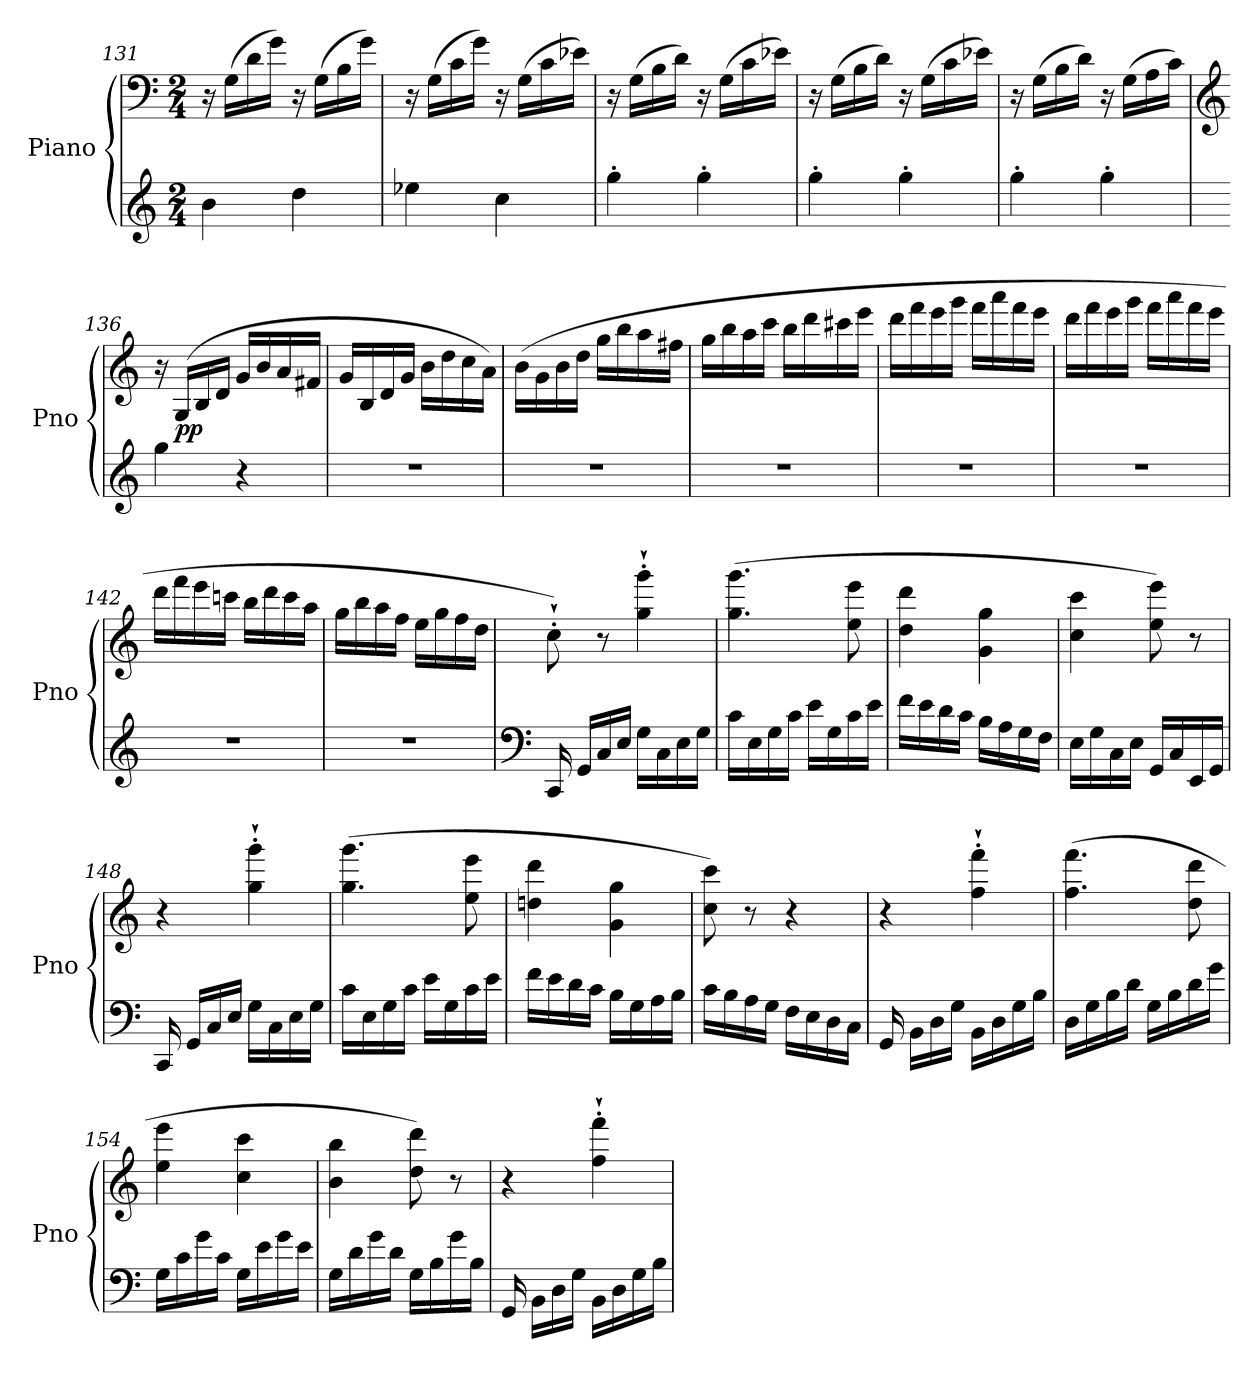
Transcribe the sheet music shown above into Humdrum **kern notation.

**kern	**kern	**dynam
*part1	*part1	*part1
*staff2	*staff1	*staff1/2
*I"Piano	*	*
*I'Pno	*	*
*clefG2	*clefF4	*
*k[]	*k[]	*
*M2/4	*M2/4	*
=131	=131	=131
4b\	16r	.
.	(16G\LL	.
.	16d\	.
.	16g\JJ)	.
4dd\	16r	.
.	(16G\LL	.
.	16B\	.
.	16g\JJ)	.
=132	=132	=132
4ee-X\	16r	.
.	(16G\LL	.
.	16c\	.
.	16g\JJ)	.
4cc\	16r	.
.	(16G\LL	.
.	16c\	.
.	16e-X\JJ)	.
!!LO:PB:g=z
=133	=133	=133
4gg'\	16r	.
.	(16G\LL	.
.	16B\	.
.	16d\JJ)	.
4gg'\	16r	.
.	(16G\LL	.
.	16c\	.
.	16e-X\JJ)	.
=134	=134	=134
4gg'\	16r	.
.	(16G\LL	.
.	16B\	.
.	16d\JJ)	.
4gg'\	16r	.
.	(16G\LL	.
.	16c\	.
.	16e-X\JJ)	.
=135	=135	=135
4gg'\	16r	.
.	(16G\LL	.
.	16B\	.
.	16d\JJ)	.
4gg'\	16r	.
.	(16G\LL	.
.	16A\	.
.	16c\JJ)	.
=136	=136	=136
*	*clefG2	*
4gg\	16r	.
!	!	!LO:DY:b
.	(16G/LL	pp
.	16B/	.
.	16d/JJ	.
4r	16g/LL	.
.	16b/	.
.	16a/	.
.	16f#X/JJ	.
!!LO:LB:g=z
=137	=137	=137
2r	16g/LL	.
.	16B/	.
.	16d/	.
.	16g/JJ	.
.	16b\LL	.
.	16dd\	.
.	16cc\	.
.	16a\JJ)	.
=138	=138	=138
2r	(16b\LL	.
.	16g\	.
.	16b\	.
.	16dd\JJ	.
.	16gg\LL	.
.	16bb\	.
.	16aa\	.
.	16ff#X\JJ	.
=139	=139	=139
2r	16gg\LL	.
.	16bb\	.
.	16aa\	.
.	16ccc\JJ	.
!	!	!LO:DY:b
.	16bb\LL	other-dynamics
.	16ddd\	.
.	16ccc#X\	.
.	16eee\JJ	.
=140	=140	=140
2r	16ddd\LL	.
.	16fff\	.
.	16eee\	.
.	16ggg\JJ	.
.	16fff\LL	.
.	16aaa\	.
.	16fff\	.
.	16eee\JJ	.
=141	=141	=141
2r	16ddd\LL	.
.	16fff\	.
.	16eee\	.
.	16ggg\JJ	.
.	16fff\LL	.
.	16aaa\	.
.	16fff\	.
.	16eee\JJ	.
!!LO:LB:g=z
=142	=142	=142
!	!	!LO:DY:b
2r	16ddd\LL	other-dynamics
.	16fff\	.
.	16eee\	.
.	16cccn\JJ	.
.	16bb\LL	.
.	16ddd\	.
.	16ccc\	.
.	16aa\JJ	.
=143	=143	=143
2r	16gg\LL	.
.	16bb\	.
.	16aa\	.
.	16ff\JJ	.
.	16ee\LL	.
.	16gg\	.
.	16ff\	.
.	16dd\JJ	.
=144	=144	=144
*clefF4	*	*
!	!	!LO:DY:b
16CC/	8cc`'\)	other-dynamics
16GG/LL	.	.
16C/	8r	.
16E/JJ	.	.
16G\LL	4gg\`' 4ggg\`'	.
16C\	.	.
16E\	.	.
16G\JJ	.	.
=145	=145	=145
16c\LL	(4.gg\ 4.ggg\	.
16E\	.	.
16G\	.	.
16c\JJ	.	.
16e\LL	.	.
16G\	.	.
16c\	8ee\ 8eee\	.
16e\JJ	.	.
=146	=146	=146
16f\LL	4dd\ 4ddd\	.
16e\	.	.
16d\	.	.
16c\JJ	.	.
16B\LL	4g\ 4gg\	.
16A\	.	.
16G\	.	.
16F\JJ	.	.
!!LO:LB:g=z
=147	=147	=147
16E\LL	4cc\ 4ccc\	.
16G\	.	.
16C\	.	.
16E\JJ	.	.
16GG/LL	8ee\ 8eee\)	.
16C/	.	.
16EE/	8r	.
16GG/JJ	.	.
=148	=148	=148
16CC/	4r	.
16GG/LL	.	.
16C/	.	.
16E/JJ	.	.
16G\LL	4gg\`' 4ggg\`'	.
16C\	.	.
16E\	.	.
16G\JJ	.	.
=149	=149	=149
16c\LL	(4.gg\ 4.ggg\	.
16E\	.	.
16G\	.	.
16c\JJ	.	.
16e\LL	.	.
16G\	.	.
16c\	8ee\ 8eee\	.
16e\JJ	.	.
=150	=150	=150
16f\LL	4ddn\ 4ddd\	.
16e\	.	.
16d\	.	.
16c\JJ	.	.
16B\LL	4g\ 4gg\	.
16G\	.	.
16A\	.	.
16B\JJ	.	.
=151	=151	=151
16c\LL	8cc\ 8ccc\)	.
16B\	.	.
16A\	8r	.
16G\JJ	.	.
16F\LL	4r	.
16E\	.	.
16D\	.	.
16C\JJ	.	.
!!LO:LB:g=z
=152	=152	=152
16GG/	4r	.
16BB\LL	.	.
16D\	.	.
16G\JJ	.	.
16BB\LL	4ff\`' 4fff\`'	.
16D\	.	.
16G\	.	.
16B\JJ	.	.
=153	=153	=153
16D\LL	(4.ff\ 4.fff\	.
16G\	.	.
16B\	.	.
16d\JJ	.	.
16G\LL	.	.
16B\	.	.
16d\	8dd\ 8ddd\	.
16g\JJ	.	.
=154	=154	=154
16G\LL	4ee\ 4eee\	.
16c\	.	.
16g\	.	.
16c\JJ	.	.
16G\LL	4cc\ 4ccc\	.
16e\	.	.
16g\	.	.
16e\JJ	.	.
=155	=155	=155
16G\LL	4b\ 4bb\	.
16d\	.	.
16g\	.	.
16d\JJ	.	.
16G\LL	8dd\ 8ddd\)	.
16B\	.	.
16g\	8r	.
16B\JJ	.	.
=156	=156	=156
16GG/	4r	.
16BB\LL	.	.
16D\	.	.
16G\JJ	.	.
16BB\LL	4ff\`' 4fff\`'	.
16D\	.	.
16G\	.	.
16B\JJ	.	.
=	=	=
*-	*-	*-
